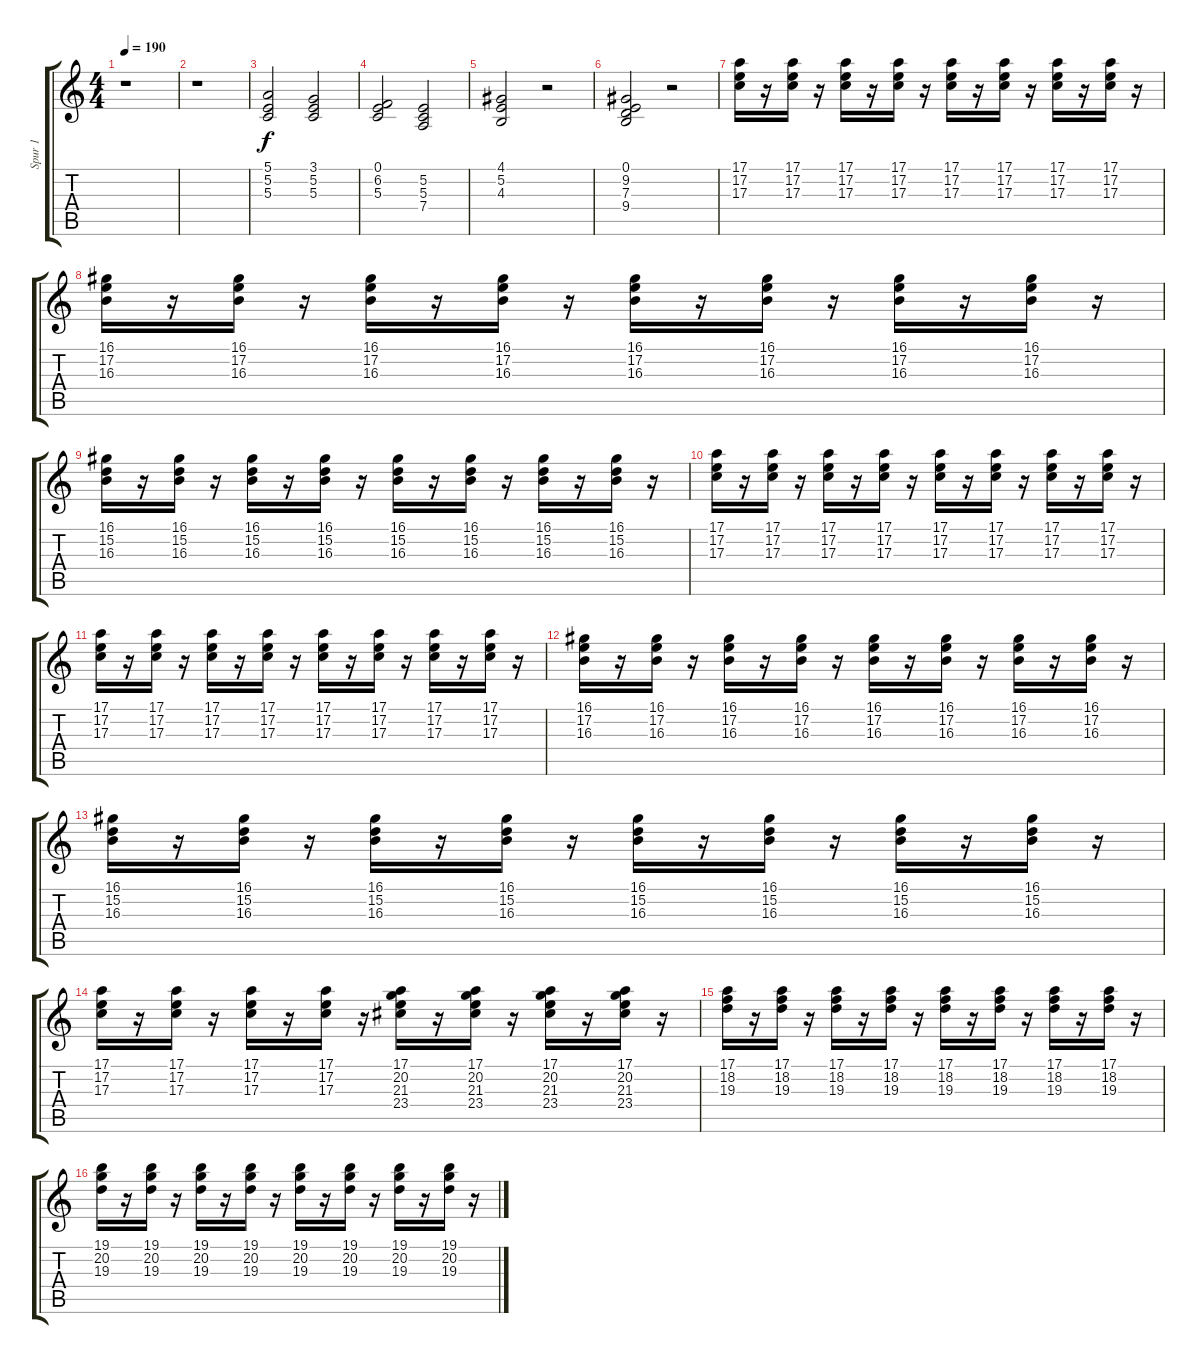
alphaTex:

\track ("Spur 1" "Spur 1") {instrument acousticgrandpiano}
\staff {score tabs}
\tuning (E4 B3 G3 D3 A2 E2) {hide}
\ts (4 4)
\tempo 190
\clef g2
\ks c
r.1{dy f instrument acousticgrandpiano} |
r.1 |
(5.1 5.2 5.3).2 (3.1 5.2 5.3).2 |
(0.1 6.2 5.3).2 (5.2 5.3 7.4).2 |
(4.1 5.2 4.3).2 r.2 |
(0.1 9.2 7.3 9.4).2 r.2 |
(17.1 17.2 17.3).16 r.16 (17.1 17.2 17.3).16 r.16 (17.1 17.2 17.3).16 r.16 (17.1 17.2 17.3).16 r.16 (17.1 17.2 17.3).16 r.16 (17.1 17.2 17.3).16 r.16 (17.1 17.2 17.3).16 r.16 (17.1 17.2 17.3).16 r.16 |
(16.1 17.2 16.3).16 r.16 (16.1 17.2 16.3).16 r.16 (16.1 17.2 16.3).16 r.16 (16.1 17.2 16.3).16 r.16 (16.1 17.2 16.3).16 r.16 (16.1 17.2 16.3).16 r.16 (16.1 17.2 16.3).16 r.16 (16.1 17.2 16.3).16 r.16 |
(16.1 15.2 16.3).16 r.16 (16.1 15.2 16.3).16 r.16 (16.1 15.2 16.3).16 r.16 (16.1 15.2 16.3).16 r.16 (16.1 15.2 16.3).16 r.16 (16.1 15.2 16.3).16 r.16 (16.1 15.2 16.3).16 r.16 (16.1 15.2 16.3).16 r.16 |
(17.1 17.2 17.3).16 r.16 (17.1 17.2 17.3).16 r.16 (17.1 17.2 17.3).16 r.16 (17.1 17.2 17.3).16 r.16 (17.1 17.2 17.3).16 r.16 (17.1 17.2 17.3).16 r.16 (17.1 17.2 17.3).16 r.16 (17.1 17.2 17.3).16 r.16 |
(17.1 17.2 17.3).16 r.16 (17.1 17.2 17.3).16 r.16 (17.1 17.2 17.3).16 r.16 (17.1 17.2 17.3).16 r.16 (17.1 17.2 17.3).16 r.16 (17.1 17.2 17.3).16 r.16 (17.1 17.2 17.3).16 r.16 (17.1 17.2 17.3).16 r.16 |
(16.1 17.2 16.3).16 r.16 (16.1 17.2 16.3).16 r.16 (16.1 17.2 16.3).16 r.16 (16.1 17.2 16.3).16 r.16 (16.1 17.2 16.3).16 r.16 (16.1 17.2 16.3).16 r.16 (16.1 17.2 16.3).16 r.16 (16.1 17.2 16.3).16 r.16 |
(16.1 15.2 16.3).16 r.16 (16.1 15.2 16.3).16 r.16 (16.1 15.2 16.3).16 r.16 (16.1 15.2 16.3).16 r.16 (16.1 15.2 16.3).16 r.16 (16.1 15.2 16.3).16 r.16 (16.1 15.2 16.3).16 r.16 (16.1 15.2 16.3).16 r.16 |
(17.1 17.2 17.3).16 r.16 (17.1 17.2 17.3).16 r.16 (17.1 17.2 17.3).16 r.16 (17.1 17.2 17.3).16 r.16 (17.1 20.2 21.3 23.4).16 r.16 (17.1 20.2 21.3 23.4).16 r.16 (17.1 20.2 21.3 23.4).16 r.16 (17.1 20.2 21.3 23.4).16 r.16 |
(17.1 18.2 19.3).16 r.16 (17.1 18.2 19.3).16 r.16 (17.1 18.2 19.3).16 r.16 (17.1 18.2 19.3).16 r.16 (17.1 18.2 19.3).16 r.16 (17.1 18.2 19.3).16 r.16 (17.1 18.2 19.3).16 r.16 (17.1 18.2 19.3).16 r.16 |
(19.1 20.2 19.3).16 r.16 (19.1 20.2 19.3).16 r.16 (19.1 20.2 19.3).16 r.16 (19.1 20.2 19.3).16 r.16 (19.1 20.2 19.3).16 r.16 (19.1 20.2 19.3).16 r.16 (19.1 20.2 19.3).16 r.16 (19.1 20.2 19.3).16 r.16
